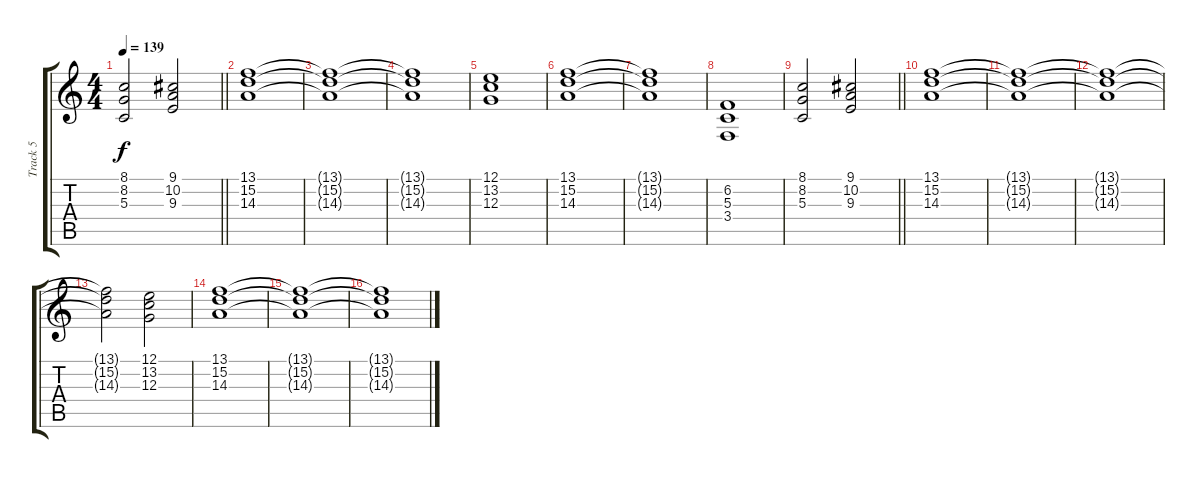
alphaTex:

\track ("Track 5" "Track 5") {instrument pad4choir}
\staff {score tabs}
\tuning (E4 B3 G3 D3 A2 E2) {hide}
\ts (4 4)
\tempo 139
\clef g2
\barLineRight lightlight
\ks c
(8.1 8.2 5.3).2{dy f} (9.1 10.2 9.3).2 |
(13.1 15.2 14.3).1 |
(13.1{t} 15.2{t} 14.3{t}).1 |
(13.1{t} 15.2{t} 14.3{t}).1 |
(12.1 13.2 12.3).1 |
(13.1 15.2 14.3).1 |
(13.1{t} 15.2{t} 14.3{t}).1 |
(6.2 5.3 3.4).1 |
\barLineRight lightlight
(8.1 8.2 5.3).2 (9.1 10.2 9.3).2 |
(13.1 15.2 14.3).1 |
(13.1{t} 15.2{t} 14.3{t}).1 |
(13.1{t} 15.2{t} 14.3{t}).1 |
(13.1{t} 15.2{t} 14.3{t}).2 (12.1 13.2 12.3).2 |
(13.1 15.2 14.3).1 |
(13.1{t} 15.2{t} 14.3{t}).1 |
(13.1{t} 15.2{t} 14.3{t}).1
